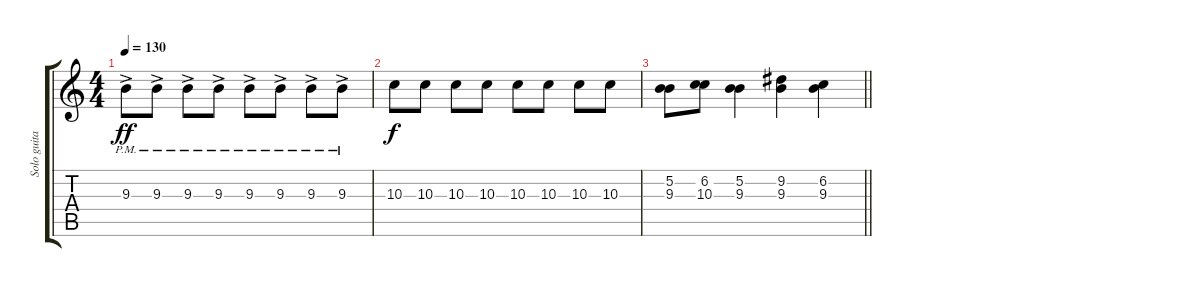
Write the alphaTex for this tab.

\track ("Solo guitar" "Solo guita") {instrument distortionguitar}
\staff {score tabs}
\tuning (B3 Gb3 D3 A2 E2 B1) {hide}
\ts (4 4)
\tempo 130
\clef g2
\ks c
9.3{ac pm}.8{dy ff} 9.3{ac pm}.8 9.3{ac pm}.8 9.3{ac pm}.8 9.3{ac pm}.8 9.3{ac pm}.8 9.3{ac pm}.8 9.3{ac pm}.8 |
10.3.8{dy f} 10.3.8 10.3.8 10.3.8 10.3.8 10.3.8 10.3.8 10.3.8 |
\barLineRight lightlight
(5.2 9.3).8 (6.2 10.3).8 (5.2 9.3).4 (9.2 9.3).4 (6.2 9.3).4
